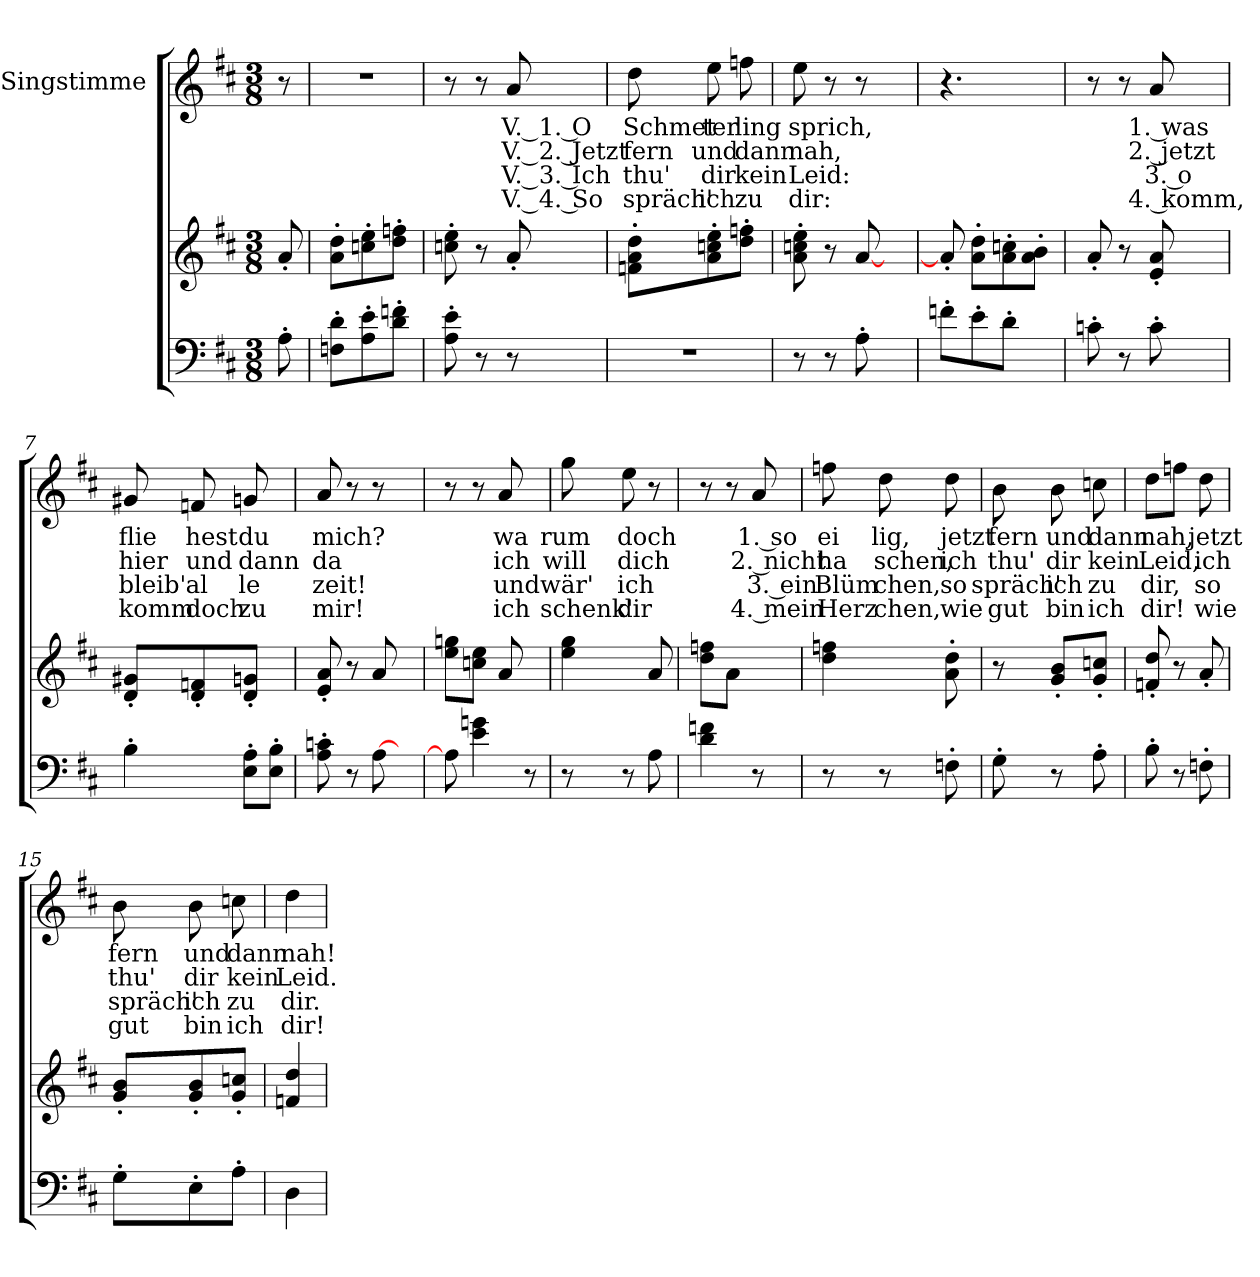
**kern	**kern	**kern	**text	**text	**text	**text
*part2	*part2	*part1	*part1	*part1	*part1	*part1
*staff3	*staff2	*staff1	*staff1	*staff1	*staff1	*staff1
*	*	*I"Singstimme	*	*	*	*
*clefF4	*clefG2	*clefG2	*	*	*	*
*k[f#c#]	*k[f#c#]	*k[f#c#]	*	*	*	*
*M3/8	*M3/8	*M3/8	*	*	*	*
=	=	=	=	=	=	=
8A'	8a'	8r	.	.	.	.
=1	=1	=1	=1	=1	=1	=1
8F' 8d'L	8a' 8dd'L	4.r	.	.	.	.
8A' 8e'	8cc' 8ee'	.	.	.	.	.
8d' 8f'J	8dd' 8ff'J	.	.	.	.	.
=2	=2	=2	=2	=2	=2	=2
8A' 8e'	8cc' 8ee'	8r	.	.	.	.
8r	8r	8r	.	.	.	.
8r	8a'	8a	V. 1. O	V. 2. Jetzt	V. 3. Ich	V. 4. So
=3	=3	=3	=3	=3	=3	=3
4.r	8f' 8a' 8dd'L	8dd	Schmet	fern	thu'	spräch'
.	8a' 8cc' 8ee'	8ee	ter	und	dir	ich
.	8dd' 8ff'J	8ff	ling	dann	kein	zu
=4	=4	=4	=4	=4	=4	=4
8r	8a' 8cc' 8ee'	8ee	sprich,	nah,	Leid:	dir:
8r	8r	8r	.	.	.	.
8A'	[8a	8r	.	.	.	.
8ryy	8ryy	8ryy	.	.	.	.
!!LO:LB:g=z
=5	=5	=5	=5	=5	=5	=5
8f'L	8a']	4.r	.	.	.	.
8e'	8a' 8dd'L	.	.	.	.	.
8d'J	8a' 8cc'	.	.	.	.	.
8ryy	8a' 8b'J	8ryy	.	.	.	.
=6	=6	=6	=6	=6	=6	=6
8c'	8a'	8r	.	.	.	.
8r	8r	8r	.	.	.	.
8c'	8e' 8a'	8a	1. was	2. jetzt	3. o	4. komm,
=7	=7	=7	=7	=7	=7	=7
4B'	8d' 8g#X'L	8g#X	flie	hier	bleib'	komm
.	8d' 8f'	8f	hest	und	al	doch
8E' 8A'L	8d' 8g'J	8g	du	dann	le	zu
8E' 8B'J	8ryy	8ryy	.	.	.	.
=8	=8	=8	=8	=8	=8	=8
8A' 8c'	8e' 8a'	8a	mich?	da	zeit!	mir!
8r	8r	8r	.	.	.	.
[8A	8a	8r	.	.	.	.
8ryy	8ryy	8ryy	.	.	.	.
=9	=9	=9	=9	=9	=9	=9
8A]	8ee 8ggnL	8r	.	.	.	.
4e 4gn	8cc 8eeJ	8r	.	.	.	.
.	8a	8a	wa	ich	und	ich
8r	8ryy	8ryy	.	.	.	.
=10	=10	=10	=10	=10	=10	=10
8r	4ee 4gg	8gg	rum	will	wär'	schenk'
8r	.	8ee	doch	dich	ich	dir
8A	8a	8r	.	.	.	.
!!LO:LB:g=z
=11	=11	=11	=11	=11	=11	=11
4d 4f	8dd 8ffL	8r	.	.	.	.
.	8aJ	8r	.	.	.	.
8r	8ryy	8a	1. so	2. nicht	3. ein	4. mein
=12	=12	=12	=12	=12	=12	=12
8r	4dd 4ff	8ff	ei	ha	Blüm	Herz
8r	.	8dd	lig,	schen,	chen,	chen,
8F'	8a' 8dd'	8dd	jetzt	ich	so	wie
=13	=13	=13	=13	=13	=13	=13
8G'	8r	8b	fern	thu'	spräch'	gut
8r	8g' 8b'L	8b	und	dir	ich	bin
8A'	8g' 8cc'J	8cc	dann	kein	zu	ich
=14	=14	=14	=14	=14	=14	=14
8B'	8f' 8dd'	8ddL	nah,	Leid,	dir,	dir!
8r	8r	8ffJ	.	.	.	.
8F'	8a'	8dd	jetzt	ich	so	wie
=15	=15	=15	=15	=15	=15	=15
8G'L	8g' 8b'L	8b	fern	thu'	spräch'	gut
8E'	8g' 8b'	8b	und	dir	ich	bin
8A'J	8g' 8cc'J	8cc	dann	kein	zu	ich
=16	=16	=16	=16	=16	=16	=16
4D	4f 4dd	4dd	nah!	Leid.	dir.	dir!
=	=	=	=	=	=	=
*-	*-	*-	*-	*-	*-	*-
